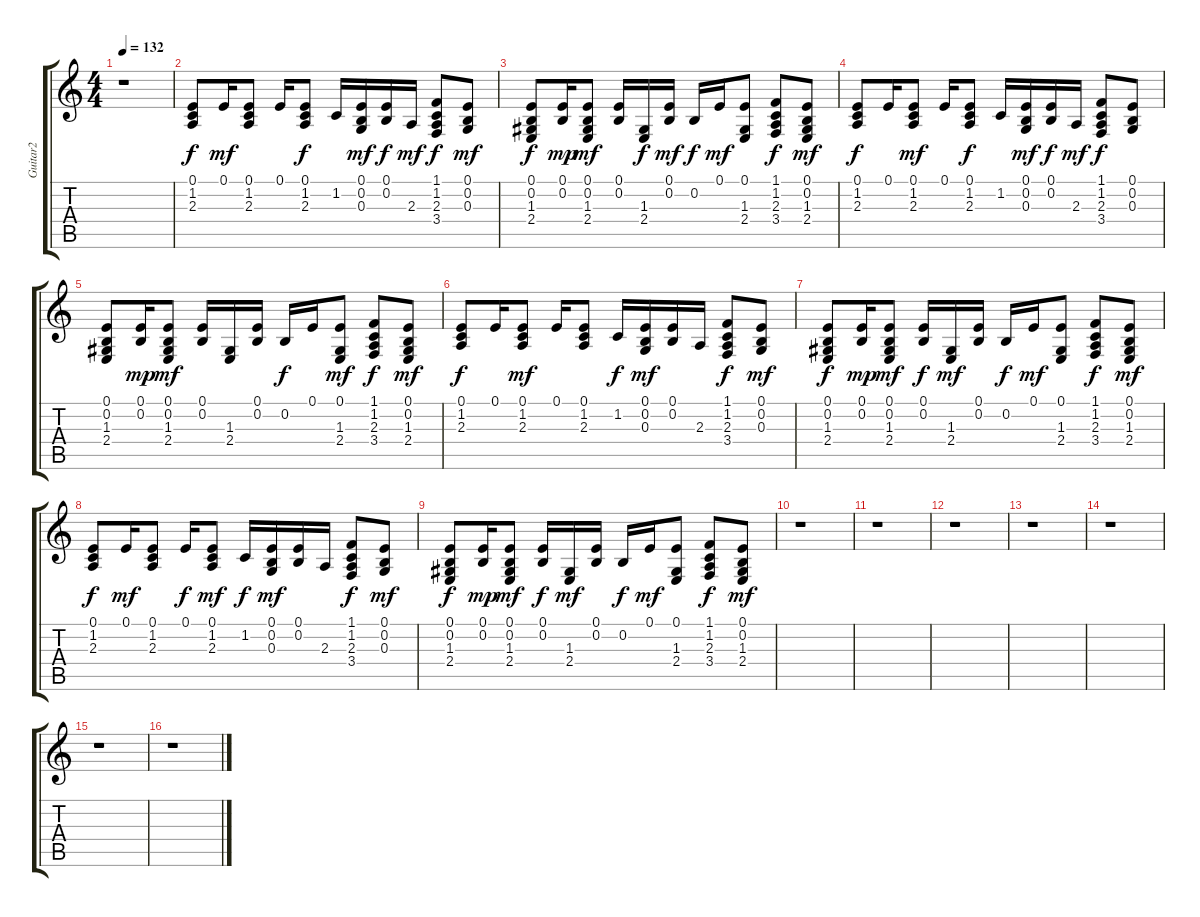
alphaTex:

\track ("Guitar2" "Guitar2") {instrument stringensemble1}
\staff {score tabs}
\tuning (E4 B3 G3 D3 A2 E2) {hide}
\ts (4 4)
\tempo 132
\clef g2
\ks c
r.1{dy f} |
(0.1 1.2 2.3).8 0.1.16{dy mf} (0.1 1.2 2.3).8 0.1.16 (0.1 1.2 2.3).8{dy f} 1.2.16 (0.1 0.2 0.3).16{dy mf} (0.1 0.2).16{dy f} 2.3.16{dy mf} (1.1 1.2 2.3 3.4).8{dy f} (0.1 0.2 0.3).8{dy mf} |
(0.1 0.2 1.3 2.4).8{dy f} (0.1 0.2).16{dy mp} (0.1 0.2 1.3 2.4).8{dy mf} (0.1 0.2).16 (1.3 2.4).16{dy f} (0.1 0.2).16{dy mf} 0.2.16{dy f} 0.1.16{dy mf} (0.1 1.3 2.4).8 (1.1 1.2 2.3 3.4).8{dy f} (0.1 0.2 1.3 2.4).8{dy mf} |
(0.1 1.2 2.3).8{dy f} 0.1.16 (0.1 1.2 2.3).8{dy mf} 0.1.16 (0.1 1.2 2.3).8{dy f} 1.2.16 (0.1 0.2 0.3).16{dy mf} (0.1 0.2).16{dy f} 2.3.16{dy mf} (1.1 1.2 2.3 3.4).8{dy f} (0.1 0.2 0.3).8 |
(0.1 0.2 1.3 2.4).8 (0.1 0.2).16{dy mp} (0.1 0.2 1.3 2.4).8{dy mf} (0.1 0.2).16 (1.3 2.4).16 (0.1 0.2).16 0.2.16{dy f} 0.1.16 (0.1 1.3 2.4).8{dy mf} (1.1 1.2 2.3 3.4).8{dy f} (0.1 0.2 1.3 2.4).8{dy mf} |
(0.1 1.2 2.3).8{dy f} 0.1.16 (0.1 1.2 2.3).8{dy mf} 0.1.16 (0.1 1.2 2.3).8 1.2.16{dy f} (0.1 0.2 0.3).16{dy mf} (0.1 0.2).16 2.3.16 (1.1 1.2 2.3 3.4).8{dy f} (0.1 0.2 0.3).8{dy mf} |
(0.1 0.2 1.3 2.4).8{dy f} (0.1 0.2).16{dy mp} (0.1 0.2 1.3 2.4).8{dy mf} (0.1 0.2).16{dy f} (1.3 2.4).16{dy mf} (0.1 0.2).16 0.2.16{dy f} 0.1.16{dy mf} (0.1 1.3 2.4).8 (1.1 1.2 2.3 3.4).8{dy f} (0.1 0.2 1.3 2.4).8{dy mf} |
(0.1 1.2 2.3).8{dy f} 0.1.16{dy mf} (0.1 1.2 2.3).8 0.1.16{dy f} (0.1 1.2 2.3).8{dy mf} 1.2.16{dy f} (0.1 0.2 0.3).16{dy mf} (0.1 0.2).16 2.3.16 (1.1 1.2 2.3 3.4).8{dy f} (0.1 0.2 0.3).8{dy mf} |
(0.1 0.2 1.3 2.4).8{dy f} (0.1 0.2).16{dy mp} (0.1 0.2 1.3 2.4).8{dy mf} (0.1 0.2).16{dy f} (1.3 2.4).16{dy mf} (0.1 0.2).16 0.2.16{dy f} 0.1.16{dy mf} (0.1 1.3 2.4).8 (1.1 1.2 2.3 3.4).8{dy f} (0.1 0.2 1.3 2.4).8{dy mf} |
r.1 |
r.1 |
r.1 |
r.1 |
r.1 |
r.1 |
r.1
